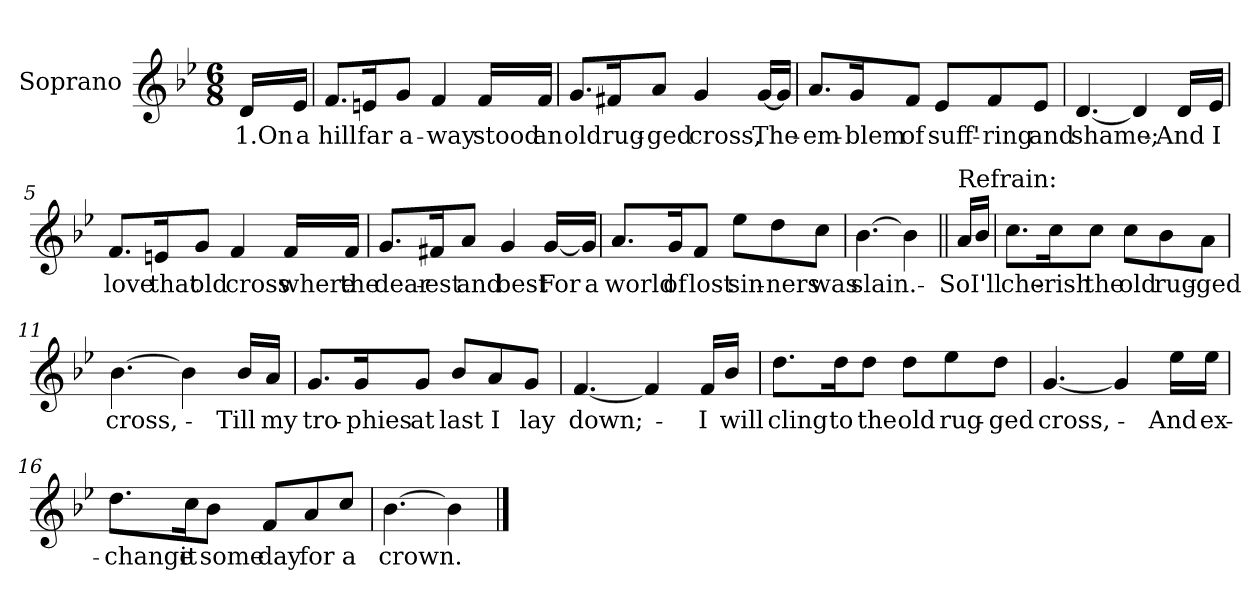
**kern	**text
*part1	*part1
*staff1	*staff1
*I"Soprano	*
*I'S.	*
*clefG2	*
*k[b-e-]	*
*M6/8	*
*MM60	*
=	=
!	!LO:LY:b
16d/LL	1.On
!	!LO:LY:b
16e-/JJ	a
=1	=1
!	!LO:LY:b
8.f/L	hill
!	!LO:LY:b
16en/K	far
!	!LO:LY:b
8g/J	a-
!	!LO:LY:b
4f/	-way
!	!LO:LY:b
16f/LL	stood
!	!LO:LY:b
16f/JJ	an
=2	=2
!	!LO:LY:b
8.g/L	old
!	!LO:LY:b
16f#X/K	rug-
!	!LO:LY:b
8a/J	-ged
!	!LO:LY:b
4g/	cross,
!	!LO:LY:b
[16g/LL	The-
16g/JJ]	.
=3	=3
!	!LO:LY:b
8.a/L	-em-
!	!LO:LY:b
16g/K	-blem
!	!LO:LY:b
8f/J	of
!	!LO:LY:b
8e-/L	suff'-
!	!LO:LY:b
8f/	-ring
!	!LO:LY:b
8e-/J	and
!!LO:LB:g=z
=4	=4
!	!LO:LY:b
[4.d/	shame;-
4d/]	.
!	!LO:LY:b
16d/LL	-And
!	!LO:LY:b
16e-/JJ	I
=5	=5
!	!LO:LY:b
8.f/L	love
!	!LO:LY:b
16en/K	that
!	!LO:LY:b
8g/J	old
!	!LO:LY:b
4f/	cross
!	!LO:LY:b
16f/LL	where
!	!LO:LY:b
16f/JJ	the
=6	=6
!	!LO:LY:b
8.g/L	dear-
!	!LO:LY:b
16f#X/K	-est
!	!LO:LY:b
8a/J	and
!	!LO:LY:b
4g/	best
!	!LO:LY:b
[16g/LL	For
!	!LO:LY:b
16g/JJ]	a
!!LO:LB:g=z
=7	=7
!	!LO:LY:b
8.a/L	world
!	!LO:LY:b
16g/K	of
!	!LO:LY:b
8f/J	lost
!	!LO:LY:b
8ee-\L	sin-
!	!LO:LY:b
8dd\	-ners
!	!LO:LY:b
8cc\J	was
=8	=8
!	!LO:LY:b
[4.b-\	slain.-
4b-\]	.
=9||	=9||
!LO:TX:a:t=Refrain&colon;	!
!	!LO:LY:b
16a/LL	-So
!	!LO:LY:b
16b-/JJ	I'll
=10	=10
!	!LO:LY:b
8.cc\L	che-
!	!LO:LY:b
16cc\K	-rish
!	!LO:LY:b
8cc\J	the
!	!LO:LY:b
8cc\L	old
!	!LO:LY:b
8b-\	rug-
!	!LO:LY:b
8a\J	-ged
=11	=11
!	!LO:LY:b
[4.b-\	cross,-
4b-\]	.
!	!LO:LY:b
16b-/LL	-Till
!	!LO:LY:b
16a/JJ	my
!!LO:LB:g=z
=12	=12
!	!LO:LY:b
8.g/L	tro-
!	!LO:LY:b
16g/K	-phies
!	!LO:LY:b
8g/J	at
!	!LO:LY:b
8b-/L	last
!	!LO:LY:b
8a/	I
!	!LO:LY:b
8g/J	lay
=13	=13
!	!LO:LY:b
[4.f/	down;-
4f/]	.
!	!LO:LY:b
16f/LL	-I
!	!LO:LY:b
16b-/JJ	will
=14	=14
!	!LO:LY:b
8.dd\L	cling
!	!LO:LY:b
16dd\K	to
!	!LO:LY:b
8dd\J	the
!	!LO:LY:b
8dd\L	old
!	!LO:LY:b
8ee-\	rug-
!	!LO:LY:b
8dd\J	-ged
=15	=15
!	!LO:LY:b
[4.g/	cross,-
4g/]	.
!	!LO:LY:b
16ee-\LL	-And
!	!LO:LY:b
16ee-\JJ	ex-
!!LO:LB:g=z
=16	=16
!	!LO:LY:b
8.dd\L	-change
!	!LO:LY:b
16cc\K	it
!	!LO:LY:b
8b-\J	some
!	!LO:LY:b
8f/L	day
!	!LO:LY:b
8a/	for
!	!LO:LY:b
8cc/J	a
=17	=17
!	!LO:LY:b
[4.b-\	crown.
4b-\]	.
==	==
*-	*-
